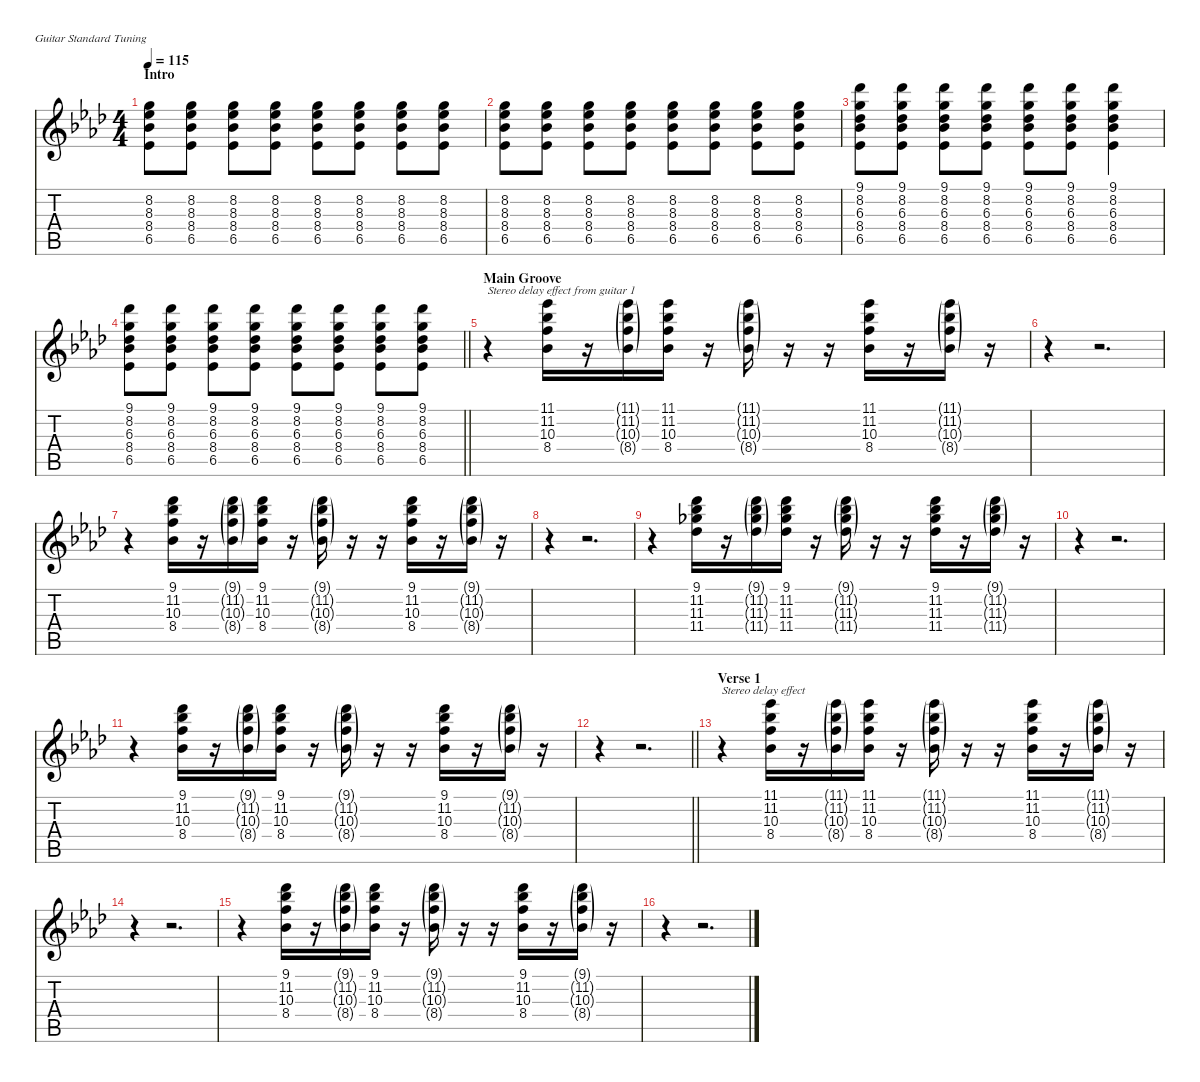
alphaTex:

\defaultSystemsLayout 4
\hideDynamics
\bracketExtendMode nobrackets
\singleTrackTrackNamePolicy hidden
\multiTrackTrackNamePolicy hidden
\firstSystemTrackNameMode fullname
\firstSystemTrackNameOrientation horizontal
\otherSystemsTrackNameOrientation horizontal
\track ("Delayed Gtr (Center)" "el.guit.") {instrument electricguitarclean}
\staff {score tabs}
\tuning (E4 B3 G3 D3 A2 E2)
\ts (4 4)
\section ("" "Intro")
\tempo 115
\clef g2
\ks ab
(8.2{acc forcenatural} 8.3{acc b} 8.4{acc b} 6.5{acc b}).8{dy ff instrument electricguitarclean beam Down} (8.2{acc forcenatural} 8.3{acc b} 8.4{acc b} 6.5{acc b}).8{beam Down} (8.2{acc forcenatural} 8.3{acc b} 8.4{acc b} 6.5{acc b}).8{beam Down} (8.2{acc forcenatural} 8.3{acc b} 8.4{acc b} 6.5{acc b}).8{beam Down} (8.2{acc forcenatural} 8.3{acc b} 8.4{acc b} 6.5{acc b}).8{beam Down} (8.2{acc forcenatural} 8.3{acc b} 8.4{acc b} 6.5{acc b}).8{beam Down} (8.2{acc forcenatural} 8.3{acc b} 8.4{acc b} 6.5{acc b}).8{beam Down} (8.2{acc forcenatural} 8.3{acc b} 8.4{acc b} 6.5{acc b}).8{beam Down} |
(8.2{acc forcenatural} 8.3{acc b} 8.4{acc b} 6.5{acc b}).8{beam Down} (8.2{acc forcenatural} 8.3{acc b} 8.4{acc b} 6.5{acc b}).8{beam Down} (8.2{acc forcenatural} 8.3{acc b} 8.4{acc b} 6.5{acc b}).8{beam Down} (8.2{acc forcenatural} 8.3{acc b} 8.4{acc b} 6.5{acc b}).8{beam Down} (8.2{acc forcenatural} 8.3{acc b} 8.4{acc b} 6.5{acc b}).8{beam Down} (8.2{acc forcenatural} 8.3{acc b} 8.4{acc b} 6.5{acc b}).8{beam Down} (8.2{acc forcenatural} 8.3{acc b} 8.4{acc b} 6.5{acc b}).8{beam Down} (8.2{acc forcenatural} 8.3{acc b} 8.4{acc b} 6.5{acc b}).8{beam Down} |
(9.1{acc b} 8.2{acc forcenatural} 6.3{acc b} 8.4{acc b} 6.5{acc b}).8{dy fff beam Down} (9.1{acc b} 8.2{acc forcenatural} 6.3{acc b} 8.4{acc b} 6.5{acc b}).8{beam Down} (9.1{acc b} 8.2{acc forcenatural} 6.3{acc b} 8.4{acc b} 6.5{acc b}).8{beam Down} (9.1{acc b} 8.2{acc forcenatural} 6.3{acc b} 8.4{acc b} 6.5{acc b}).8{beam Down} (9.1{acc b} 8.2{acc forcenatural} 6.3{acc b} 8.4{acc b} 6.5{acc b}).8{beam Down} (9.1{acc b} 8.2{acc forcenatural} 6.3{acc b} 8.4{acc b} 6.5{acc b}).8{beam Down} (9.1{acc b} 8.2{acc forcenatural} 6.3{acc b} 8.4{acc b} 6.5{acc b}).4{beam Down} |
\barLineRight lightlight
(9.1{acc b} 8.2{acc forcenatural} 6.3{acc b} 8.4{acc b} 6.5{acc b}).8{beam Down} (9.1{acc b} 8.2{acc forcenatural} 6.3{acc b} 8.4{acc b} 6.5{acc b}).8{beam Down} (9.1{acc b} 8.2{acc forcenatural} 6.3{acc b} 8.4{acc b} 6.5{acc b}).8{beam Down} (9.1{acc b} 8.2{acc forcenatural} 6.3{acc b} 8.4{acc b} 6.5{acc b}).8{beam Down} (9.1{acc b} 8.2{acc forcenatural} 6.3{acc b} 8.4{acc b} 6.5{acc b}).8{beam Down} (9.1{acc b} 8.2{acc forcenatural} 6.3{acc b} 8.4{acc b} 6.5{acc b}).8{beam Down} (9.1{acc b} 8.2{acc forcenatural} 6.3{acc b} 8.4{acc b} 6.5{acc b}).8{beam Down} (9.1{acc b} 8.2{acc forcenatural} 6.3{acc b} 8.4{acc b} 6.5{acc b}).8{beam Down} |
\section ("" "Main Groove")
r.4{txt "Stereo delay effect from guitar 1" beam Down} (11.1{acc b} 11.2{acc b} 10.3{acc forcenatural} 8.4{acc b}).16{dy f beam Down} r.16{beam Down} (11.1{g acc b} 11.2{g acc b} 10.3{g acc forcenatural} 8.4{g acc b}).16{beam Down} (11.1{acc b} 11.2{acc b} 10.3{acc forcenatural} 8.4{acc b}).16{beam Down} r.16{beam Down} (11.1{g acc b} 11.2{g acc b} 10.3{g acc forcenatural} 8.4{g acc b}).16{beam Down} r.16{beam Down} r.16{beam Down} (11.1{acc b} 11.2{acc b} 10.3{acc forcenatural} 8.4{acc b}).16{beam Down} r.16{beam Down} (11.1{g acc b} 11.2{g acc b} 10.3{g acc forcenatural} 8.4{g acc b}).16{beam Down} r.16{beam Down} |
r.4{beam Down} r.2{d beam Down} |
r.4{beam Down} (9.1{acc b} 11.2{acc b} 10.3{acc forcenatural} 8.4{acc b}).16{beam Down} r.16{beam Down} (9.1{g acc b} 11.2{g acc b} 10.3{g acc forcenatural} 8.4{g acc b}).16{beam Down} (9.1{acc b} 11.2{acc b} 10.3{acc forcenatural} 8.4{acc b}).16{beam Down} r.16{beam Down} (9.1{g acc b} 11.2{g acc b} 10.3{g acc forcenatural} 8.4{g acc b}).16{beam Down} r.16{beam Down} r.16{beam Down} (9.1{acc b} 11.2{acc b} 10.3{acc forcenatural} 8.4{acc b}).16{beam Down} r.16{beam Down} (9.1{g acc b} 11.2{g acc b} 10.3{g acc forcenatural} 8.4{g acc b}).16{beam Down} r.16{beam Down} |
r.4{beam Down} r.2{d beam Down} |
r.4{beam Down} (9.1{acc b} 11.2{acc b} 11.3{acc b} 11.4{acc b}).16{beam Down} r.16{beam Down} (9.1{g acc b} 11.2{g acc b} 11.3{g acc b} 11.4{g acc b}).16{beam Down} (9.1{acc b} 11.2{acc b} 11.3{acc b} 11.4{acc b}).16{beam Down} r.16{beam Down} (9.1{g acc b} 11.2{g acc b} 11.3{g acc b} 11.4{g acc b}).16{beam Down} r.16{beam Down} r.16{beam Down} (9.1{acc b} 11.2{acc b} 11.3{acc b} 11.4{acc b}).16{beam Down} r.16{beam Down} (9.1{g acc b} 11.2{g acc b} 11.3{g acc b} 11.4{g acc b}).16{beam Down} r.16{beam Down} |
r.4{beam Down} r.2{d beam Down} |
r.4{beam Down} (9.1{acc b} 11.2{acc b} 10.3{acc forcenatural} 8.4{acc b}).16{beam Down} r.16{beam Down} (9.1{g acc b} 11.2{g acc b} 10.3{g acc forcenatural} 8.4{g acc b}).16{beam Down} (9.1{acc b} 11.2{acc b} 10.3{acc forcenatural} 8.4{acc b}).16{beam Down} r.16{beam Down} (9.1{g acc b} 11.2{g acc b} 10.3{g acc forcenatural} 8.4{g acc b}).16{beam Down} r.16{beam Down} r.16{beam Down} (9.1{acc b} 11.2{acc b} 10.3{acc forcenatural} 8.4{acc b}).16{beam Down} r.16{beam Down} (9.1{g acc b} 11.2{g acc b} 10.3{g acc forcenatural} 8.4{g acc b}).16{beam Down} r.16{beam Down} |
\barLineRight lightlight
r.4{beam Down} r.2{d beam Down} |
\section ("" "Verse 1")
r.4{txt "Stereo delay effect" beam Down} (11.1{acc b} 11.2{acc b} 10.3{acc forcenatural} 8.4{acc b}).16{beam Down} r.16{beam Down} (11.1{g acc b} 11.2{g acc b} 10.3{g acc forcenatural} 8.4{g acc b}).16{beam Down} (11.1{acc b} 11.2{acc b} 10.3{acc forcenatural} 8.4{acc b}).16{beam Down} r.16{beam Down} (11.1{g acc b} 11.2{g acc b} 10.3{g acc forcenatural} 8.4{g acc b}).16{beam Down} r.16{beam Down} r.16{beam Down} (11.1{acc b} 11.2{acc b} 10.3{acc forcenatural} 8.4{acc b}).16{beam Down} r.16{beam Down} (11.1{g acc b} 11.2{g acc b} 10.3{g acc forcenatural} 8.4{g acc b}).16{beam Down} r.16{beam Down} |
r.4{beam Down} r.2{d beam Down} |
r.4{beam Down} (9.1{acc b} 11.2{acc b} 10.3{acc forcenatural} 8.4{acc b}).16{beam Down} r.16{beam Down} (9.1{g acc b} 11.2{g acc b} 10.3{g acc forcenatural} 8.4{g acc b}).16{beam Down} (9.1{acc b} 11.2{acc b} 10.3{acc forcenatural} 8.4{acc b}).16{beam Down} r.16{beam Down} (9.1{g acc b} 11.2{g acc b} 10.3{g acc forcenatural} 8.4{g acc b}).16{beam Down} r.16{beam Down} r.16{beam Down} (9.1{acc b} 11.2{acc b} 10.3{acc forcenatural} 8.4{acc b}).16{beam Down} r.16{beam Down} (9.1{g acc b} 11.2{g acc b} 10.3{g acc forcenatural} 8.4{g acc b}).16{beam Down} r.16{beam Down} |
r.4{beam Down} r.2{d beam Down}
